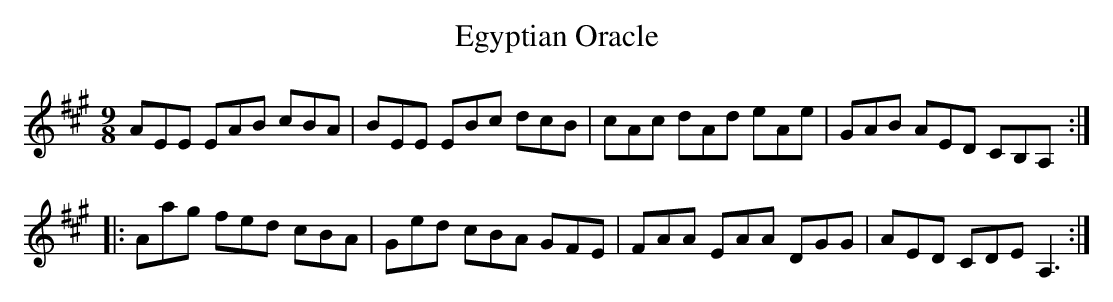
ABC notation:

X:1
T:Egyptian Oracle
M:9/8
L:1/8
K:A
AEE EAB cBA|BEE EBc dcB|cAc dAd eAe|GAB AED CB,A,:|
|:Aag fed cBA|Ged cBA GFE|FAA EAA DGG|AED CDE A,3:|
